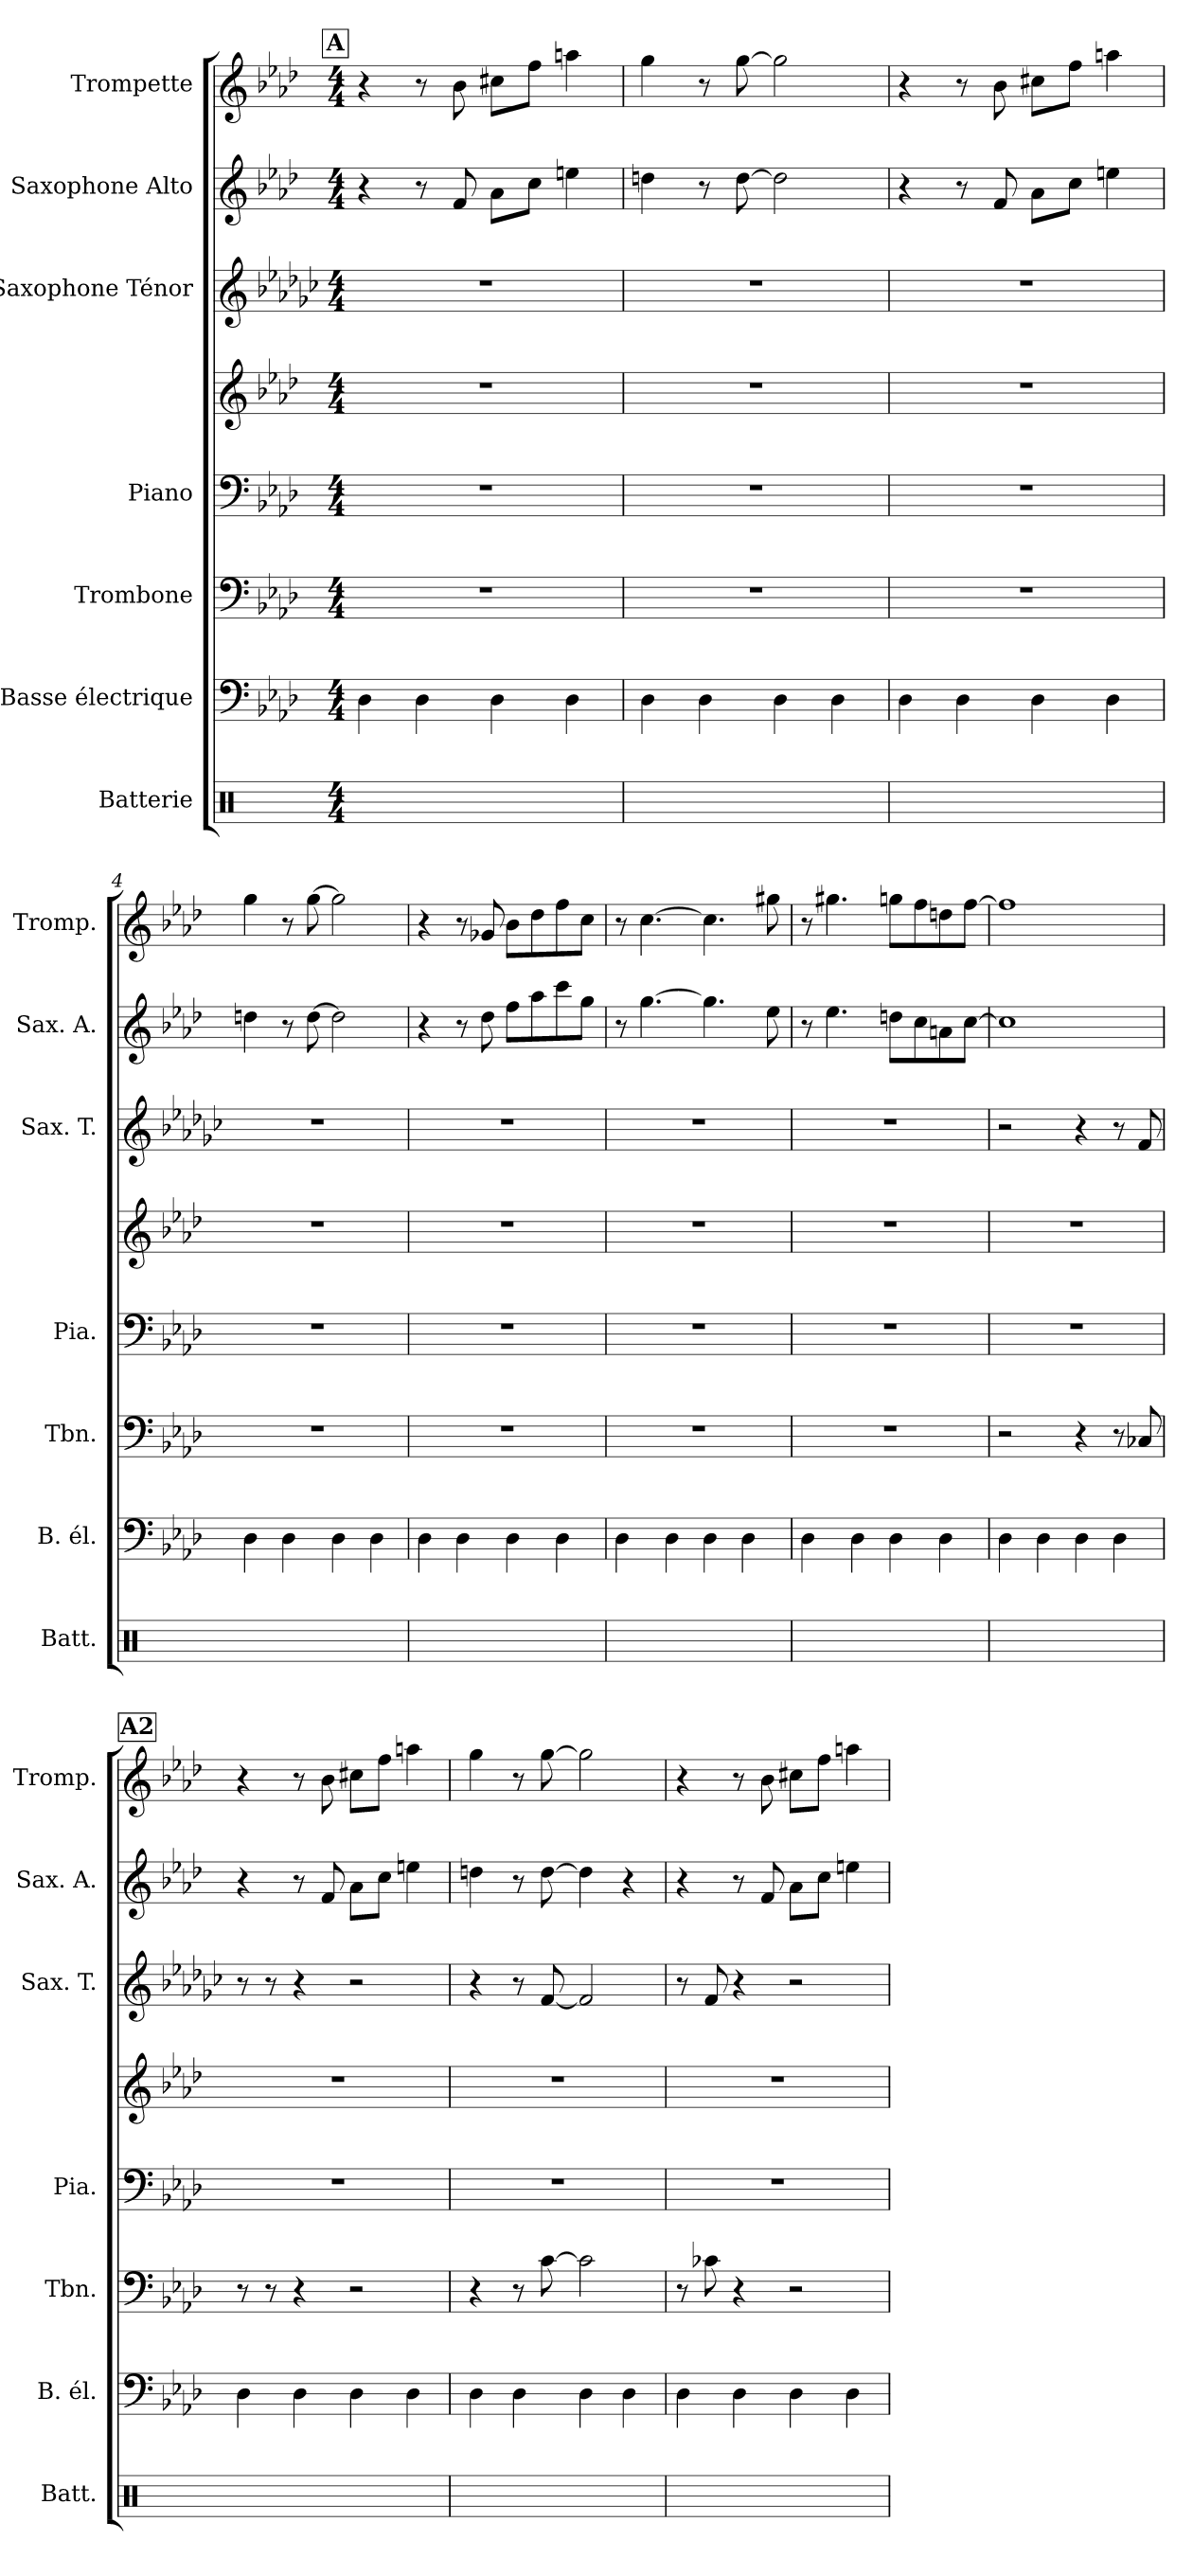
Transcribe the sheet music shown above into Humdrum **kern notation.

**kern	**kern	**kern	**kern	**kern	**kern	**kern	**kern
*part7	*part6	*part5	*part4	*part4	*part3	*part2	*part1
*staff8	*staff7	*staff6	*staff5	*staff4	*staff3	*staff2	*staff1
*I"Batterie	*I"Basse électrique	*I"Trombone	*I"Piano	*	*I"Saxophone Ténor	*I"Saxophone Alto	*I"Trompette
*I'Batt.	*I'B. él.	*I'Tbn.	*I'Pia.	*	*I'Sax. T.	*I'Sax. A.	*I'Tromp.
*clefX	*clefF4	*clefF4	*clefF4	*clefG2	*clefG2	*clefG2	*clefG2
*	*ITrd7c12	*	*	*	*ITrd8c14	*ITrd5c9	*ITrd1c2
*k[]	*k[b-e-a-d-]	*k[b-e-a-d-]	*k[b-e-a-d-]	*k[b-e-a-d-]	*k[b-e-a-d-g-c-]	*k[b-e-a-d-g-c-f-]	*k[b-e-a-d-g-c-]
*M4/4	*M4/4	*M4/4	*M4/4	*M4/4	*M4/4	*M4/4	*M4/4
!!LO:REH:place=s1:a:B:fs=14:t=A
=1	=1	=1	=1	=1	=1	=1	=1
4R	4DD-	1r	1r	1r	1r	4r	4r
4R	4DD-	.	.	.	.	8r	8r
.	.	.	.	.	.	8A-/	8a-\
4R	4DD-	.	.	.	.	8c-\L	8bn\L
.	.	.	.	.	.	8e-\J	8ee-\J
4R	4DD-	.	.	.	.	4gn\	4ggn\
=2	=2	=2	=2	=2	=2	=2	=2
4R	4DD-	1r	1r	1r	1r	4fn\	4ff\
4R	4DD-	.	.	.	.	8r	8r
.	.	.	.	.	.	[8f\	[8ff\
4R	4DD-	.	.	.	.	2f\]	2ff\]
4R	4DD-	.	.	.	.	.	.
=3	=3	=3	=3	=3	=3	=3	=3
4R	4DD-	1r	1r	1r	1r	4r	4r
4R	4DD-	.	.	.	.	8r	8r
.	.	.	.	.	.	8A-/	8a-\
4R	4DD-	.	.	.	.	8c-\L	8bn\L
.	.	.	.	.	.	8e-\J	8ee-\J
4R	4DD-	.	.	.	.	4gn\	4ggn\
=4	=4	=4	=4	=4	=4	=4	=4
4R	4DD-	1r	1r	1r	1r	4fn\	4ff\
4R	4DD-	.	.	.	.	8r	8r
.	.	.	.	.	.	[8f\	[8ff\
4R	4DD-	.	.	.	.	2f\]	2ff\]
4R	4DD-	.	.	.	.	.	.
!!LO:PB:g=z
=5	=5	=5	=5	=5	=5	=5	=5
4R	4DD-	1r	1r	1r	1r	4r	4r
4R	4DD-	.	.	.	.	8r	8r
.	.	.	.	.	.	8f-\	8f-X/
4R	4DD-	.	.	.	.	8a-\L	8a-\L
.	.	.	.	.	.	8cc-\	8cc-\
4R	4DD-	.	.	.	.	8ee-\	8ee-\
.	.	.	.	.	.	8b-\J	8b-\J
=6	=6	=6	=6	=6	=6	=6	=6
4R	4DD-	1r	1r	1r	1r	8r	8r
.	.	.	.	.	.	[4.b-\	[4.b-\
4R	4DD-	.	.	.	.	.	.
4R	4DD-	.	.	.	.	4.b-\]	4.b-\]
4R	4DD-	.	.	.	.	.	.
.	.	.	.	.	.	8g-\	8ff#X\
=7	=7	=7	=7	=7	=7	=7	=7
4R	4DD-	1r	1r	1r	1r	8r	8r
.	.	.	.	.	.	4.g-\	4.ff#X\
4R	4DD-	.	.	.	.	.	.
4R	4DD-	.	.	.	.	8fn\L	8ffn\L
.	.	.	.	.	.	8e-\	8ee-\
4R	4DD-	.	.	.	.	8cn\	8ccn\
.	.	.	.	.	.	[8e-\J	[8ee-\J
=8	=8	=8	=8	=8	=8	=8	=8
4R	4DD-	2r	1r	1r	2r	1e-]	1ee-]
4R	4DD-	.	.	.	.	.	.
4R	4DD-	4r	.	.	4r	.	.
4R	4DD-	8r	.	.	8r	.	.
.	.	8C-X/	.	.	8F/	.	.
!!LO:PB:g=z
!!LO:REH:place=s1:a:B:fs=14:t=A2
=9	=9	=9	=9	=9	=9	=9	=9
4R	4DD-	8r	1r	1r	8r	4r	4r
.	.	8r	.	.	8r	.	.
4R	4DD-	4r	.	.	4r	8r	8r
.	.	.	.	.	.	8A-/	8a-\
4R	4DD-	2r	.	.	2r	8c-\L	8bn\L
.	.	.	.	.	.	8e-\J	8ee-\J
4R	4DD-	.	.	.	.	4gn\	4ggn\
=10	=10	=10	=10	=10	=10	=10	=10
4R	4DD-	4r	1r	1r	4r	4fn\	4ff\
4R	4DD-	8r	.	.	8r	8r	8r
.	.	[8c\	.	.	[8F/	[8f\	[8ff\
4R	4DD-	2c\]	.	.	2F/]	4f\]	2ff\]
4R	4DD-	.	.	.	.	4r	.
=11	=11	=11	=11	=11	=11	=11	=11
4R	4DD-	8r	1r	1r	8r	4r	4r
.	.	8c-X\	.	.	8F/	.	.
4R	4DD-	4r	.	.	4r	8r	8r
.	.	.	.	.	.	8A-/	8a-\
4R	4DD-	2r	.	.	2r	8c-\L	8bn\L
.	.	.	.	.	.	8e-\J	8ee-\J
4R	4DD-	.	.	.	.	4gn\	4ggn\
=	=	=	=	=	=	=	=
*-	*-	*-	*-	*-	*-	*-	*-
